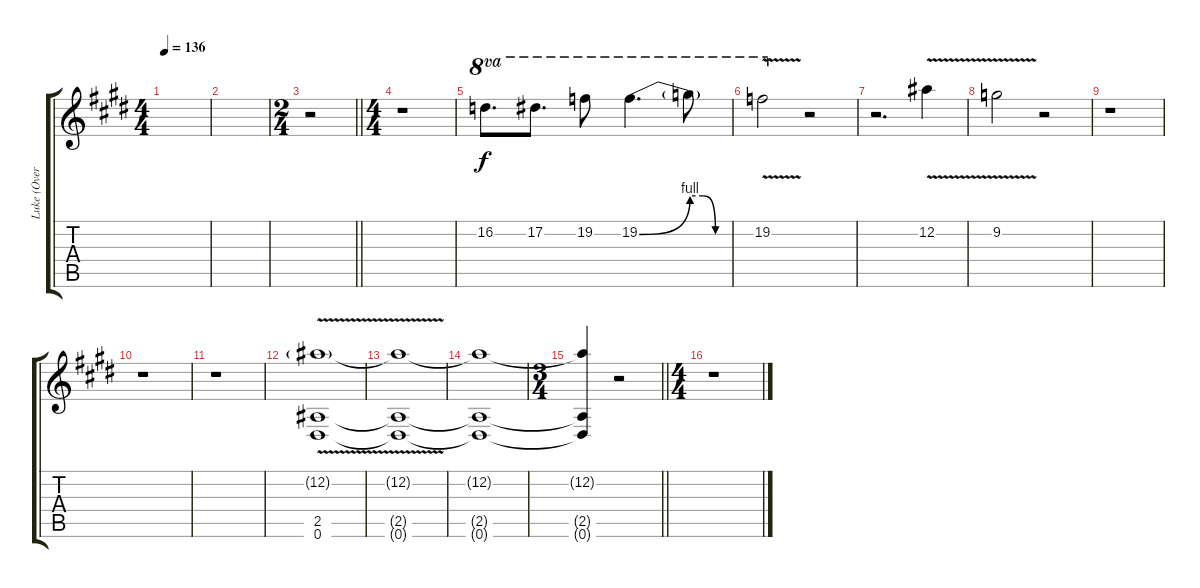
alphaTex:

\track ("Luke (Overdubs)" "Luke (Over") {instrument overdrivenguitar}
\staff {score tabs}
\tuning (Eb4 Bb3 Gb3 Db3 Ab2 Eb2) {hide}
\ts (4 4)
\tempo 136
\clef g2
\ks e
|
|
\ts (2 4)
\barLineRight lightlight
r.2 |
\ts (4 4)
r.1 |
16.2.8{d ot 8va} 17.2.8{d ot 8va} 19.2.8{ot 8va} 19.2{be (bend 0 0 60 4)}.4{d ot 8va} 19.2{be (custom 0 4 20 4 40 0 60 0) t}.8{ot 8va} |
19.2{v}.2{ot 8va} r.2 |
r.2{d} 12.2{v}.4 |
9.2{v}.2 r.2 |
r.1 |
r.1 |
r.1 |
(12.2{v g} 2.5{v} 0.6{v}).1 |
(12.2{t} 2.5{t} 0.6{t}).1 |
(12.2{t} 2.5{t} 0.6{t}).1 |
\ts (3 4)
\barLineRight lightlight
(12.2{t} 2.5{t} 0.6{t}).4 r.2 |
\ts (4 4)
r.1
